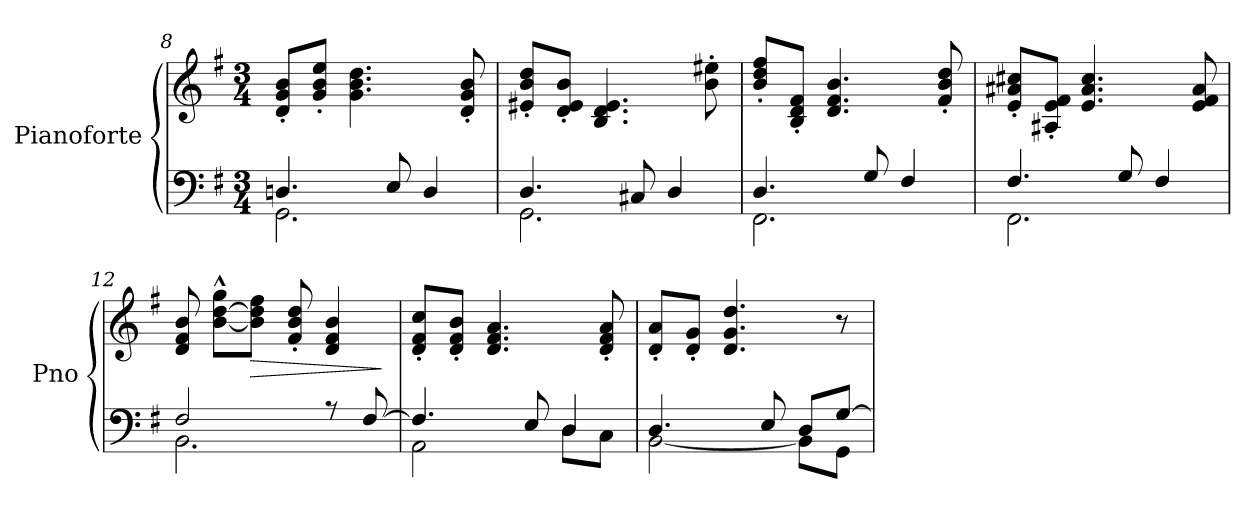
**kern	**kern	**dynam
*part1	*part1	*part1
*staff2	*staff1	*staff1/2
*I"Pianoforte	*	*
*I'Pno	*	*
*clefF4	*clefG2	*
*k[f#]	*k[f#]	*
*M3/4	*M3/4	*
=8	=8	=8
*^	*	*
4.Dn/	2.GG\	8d/' 8g/' 8b/'L	.
.	.	8g/' 8b/' 8ee/'J	.
.	.	4.g\ 4.b\ 4.dd\	.
8E/	.	.	.
4D/	.	.	.
.	.	8d/' 8g/' 8b/'	.
=9	=9	=9	=9
4.D/	2.GG\	8e#X/' 8b/' 8dd/'L	.
.	.	8d/' 8e#/' 8b/'J	.
.	.	4.B/ 4.d/ 4.e#/	.
8C#X/	.	.	.
4D/	.	.	.
.	.	8b\' 8ee#X\'	.
!!LO:LB:g=z
=10	=10	=10	=10
4.D/	2.FF#\	8b/' 8dd/' 8ff#/'L	.
.	.	8B/' 8d/' 8f#/'J	.
.	.	4.d/ 4.f#/ 4.b/	.
8G/	.	.	.
4F#/	.	.	.
.	.	8f#/' 8b/' 8dd/'	.
=11	=11	=11	=11
4.F#/	2.FF#\	8e/' 8a#X/' 8cc#X/'L	.
.	.	8A#X/' 8e/' 8f#/'J	.
.	.	4.e/ 4.a#/ 4.cc#/	.
8G/	.	.	.
4F#/	.	.	.
.	.	8e/ 8f#/ 8a#/	.
=12	=12	=12	=12
2F#/	2.BB\	8d/ 8f#/ 8b/	.
.	.	[8b\^^ [8dd\^^ 8gg\^^L	.
!	!	!	!LO:HP:b
.	.	8b\] 8dd\] 8ff#\J	>
.	.	8f#/' 8b/' 8dd/'	.
8r	.	4d/ 4f#/ 4b/	.
[8F#/	.	.	.
*v	*v	*	*
.	.	]
=13	=13	=13
*^	*	*
4.F#/]	2AA\	8d/' 8f#/' 8cc/'L	.
.	.	8d/' 8f#/' 8b/'J	.
.	.	4.d/ 4.f#/ 4.a/	.
8E/	.	.	.
4D/	8D\L	.	.
.	8C\J	8d/' 8f#/' 8a/'	.
=14	=14	=14	=14
4.D/	[2BB\	8d/' 8a/'L	.
.	.	8d/' 8g/'J	.
.	.	4.d/ 4.g/ 4.dd/	.
8E/	.	.	.
8D/L	8BB\L]	.	.
[8G/J	8GG\J	8r	.
*v	*v	*	*
=	=	=
*-	*-	*-
